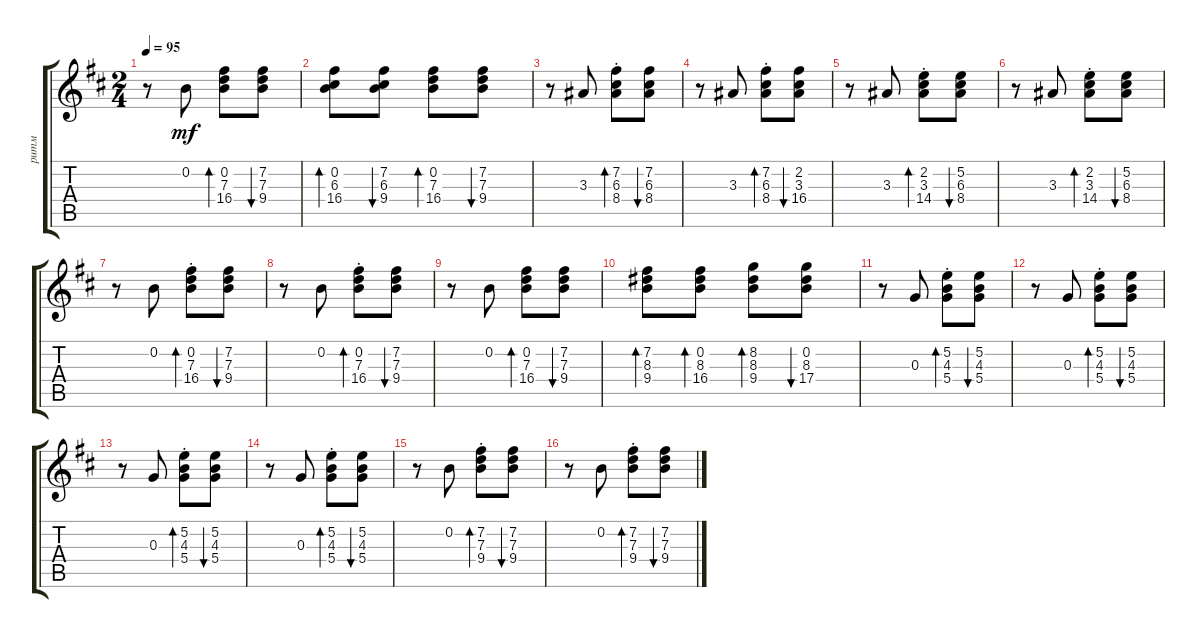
\track ("ритм" "ритм") {instrument acousticguitarsteel}
\staff {score tabs}
\tuning (E4 B3 G3 D3 A2 E2) {hide}
\ts (2 4)
\tempo 95
\clef g2
\ks bminor
r.8{dy mf} 0.2.8 (0.2 7.3 16.4).8{bd 120} (7.2 7.3 9.4).8{bu 120} |
(0.2 6.3 16.4).8{bd 120} (7.2 6.3 9.4).8{bu 120} (0.2 7.3 16.4).8{bd 120} (7.2 7.3 9.4).8{bu 120} |
r.8 3.3.8 (7.2{st} 6.3{st} 8.4{st}).8{bd 120} (7.2 6.3 8.4).8{bu 120} |
r.8 3.3.8 (7.2{st} 6.3{st} 8.4{st}).8{bd 120} (2.2 3.3 16.4).8{bu 120} |
r.8 3.3.8 (2.2{st} 3.3{st} 14.4{st}).8{bd 120} (5.2 6.3 8.4).8{bu 120} |
r.8 3.3.8 (2.2{st} 3.3{st} 14.4{st}).8{bd 120} (5.2 6.3 8.4).8{bu 120} |
r.8 0.2.8 (0.2{st} 7.3{st} 16.4{st}).8{bd 120} (7.2 7.3 9.4).8{bu 120} |
r.8 0.2.8 (0.2{st} 7.3{st} 16.4{st}).8{bd 120} (7.2 7.3 9.4).8{bu 120} |
r.8 0.2.8 (0.2 7.3 16.4).8{bd 120} (7.2 7.3 9.4).8{bu 120} |
(7.2 8.3 9.4).8{bd 120} (0.2 8.3 16.4).8{bd 120} (8.2 8.3 9.4).8{bd 120} (0.2 8.3 17.4).8{bu 120} |
r.8 0.3.8 (5.2{st} 4.3{st} 5.4{st}).8{bd 120} (5.2 4.3 5.4).8{bu 120} |
r.8 0.3.8 (5.2{st} 4.3{st} 5.4{st}).8{bd 120} (5.2 4.3 5.4).8{bu 120} |
r.8 0.3.8 (5.2{st} 4.3{st} 5.4{st}).8{bd 120} (5.2 4.3 5.4).8{bu 120} |
r.8 0.3.8 (5.2{st} 4.3{st} 5.4{st}).8{bd 120} (5.2 4.3 5.4).8{bu 120} |
r.8 0.2.8 (7.2{st} 7.3{st} 9.4{st}).8{bd 120} (7.2 7.3 9.4).8{bu 120} |
r.8 0.2.8 (7.2{st} 7.3{st} 9.4{st}).8{bd 120} (7.2 7.3 9.4).8{bu 120}
